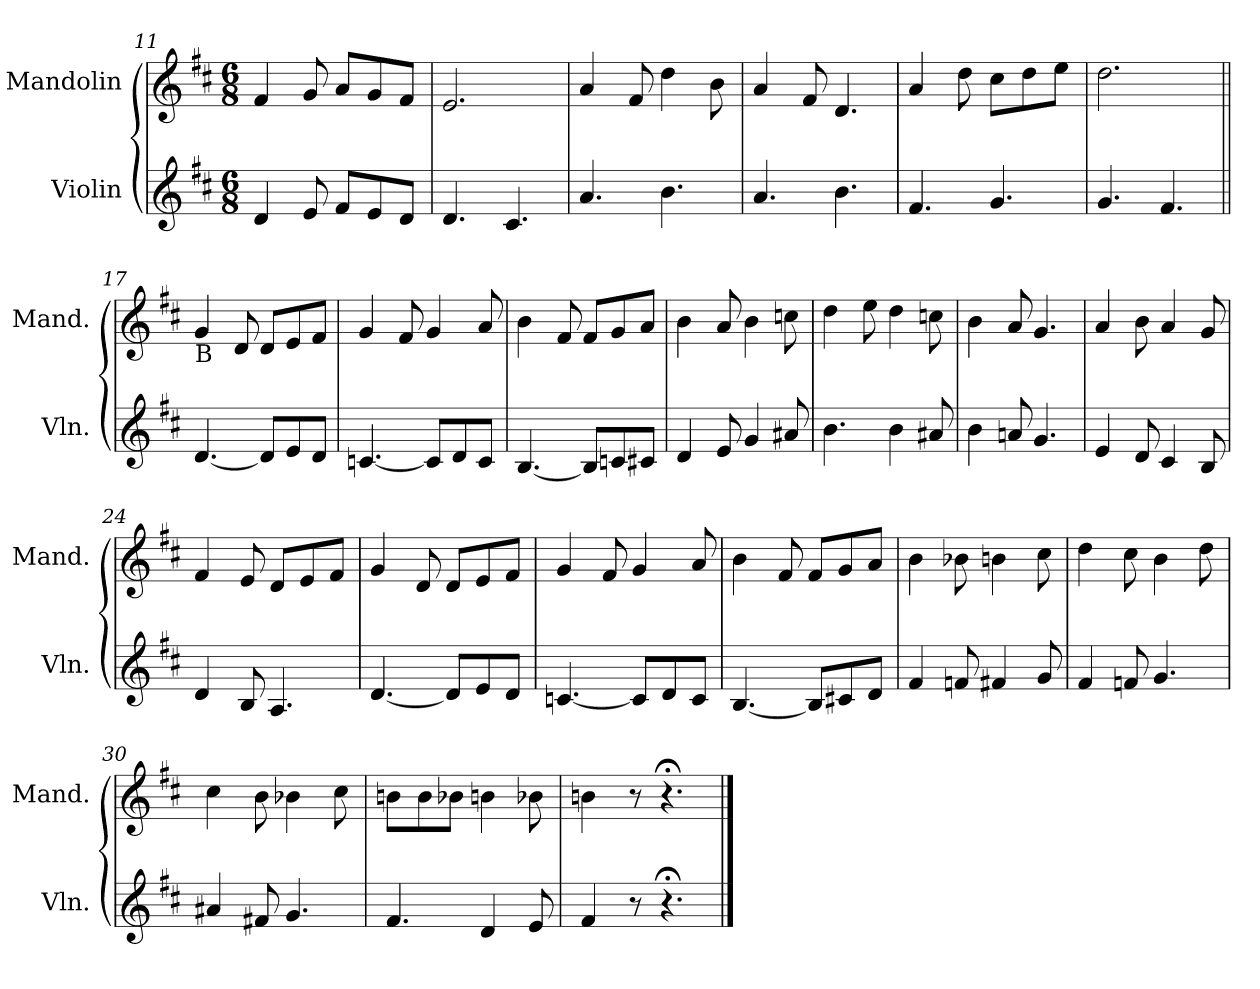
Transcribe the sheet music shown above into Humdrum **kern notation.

**kern	**kern
*part2	*part1
*staff2	*staff1
*I"Violin	*I"Mandolin
*I'Vln.	*I'Mand.
*clefG2	*clefG2
*k[f#c#]	*k[f#c#]
*D:	*D:
*M6/8	*M6/8
=11	=11
4di/	4f#i/
8ei/	8gi/
8f#i/L	8ai/L
8ei/	8gi/
8di/J	8f#i/J
=12	=12
4.di/	2.ei/
4.c#i/	.
!!LO:LB:g=z
=13	=13
4.ai/	4ai/
.	8f#i/
4.bi\	4ddi\
.	8bi\
=14	=14
4.ai/	4ai/
.	8f#i/
4.bi\	4.di/
=15	=15
4.f#i/	4ai/
.	8ddi\
4.gi/	8cc#i\L
.	8ddi\
.	8eei\J
=16	=16
4.gi/	2.ddi\
4.f#i/	.
!!LO:LB:g=z
=17||	=17||
!	!LO:TX:b:t=B
[<4.di/	4gi/
.	8di/
8di/L]	8di/L
8ei/	8ei/
8di/J	8f#i/J
=18	=18
[<4.cni/	4gi/
.	8f#i/
8ci/L]	4gi/
8di/	.
8ci/J	8ai/
=19	=19
[<4.Bi/	4bi\
.	8f#i/
8Bi/L]	8f#i/L
8cni/	8gi/
8c#Xi/J	8ai/J
=20	=20
4di/	4bi\
8ei/	8ai/
4gi/	4bi\
8a#Xi/	8ccni\
!!LO:LB:g=z
=21	=21
4.bi\	4ddi\
.	8eei\
4bi\	4ddi\
8a#Xi/	8ccni\
=22	=22
4bi\	4bi\
8ani/	8ai/
4.gi/	4.gi/
=23	=23
4ei/	4ai/
8di/	8bi\
4c#i/	4ai/
8Bi/	8gi/
=24	=24
4di/	4f#i/
8Bi/	8ei/
4.Ai/	8di/L
.	8ei/
.	8f#i/J
!!LO:LB:g=z
=25	=25
[<4.di/	4gi/
.	8di/
8di/L]	8di/L
8ei/	8ei/
8di/J	8f#i/J
=26	=26
[<4.cni/	4gi/
.	8f#i/
8ci/L]	4gi/
8di/	.
8ci/J	8ai/
=27	=27
[<4.Bi/	4bi\
.	8f#i/
8Bi/L]	8f#i/L
8c#Xi/	8gi/
8di/J	8ai/J
=28	=28
4f#i/	4bi\
8fni/	8b-Xi\
4f#Xi/	4bni\
8gi/	8cc#i\
!!LO:LB:g=z
=29	=29
4f#i/	4ddi\
8fni/	8cc#i\
4.gi/	4bi\
.	8ddi\
=30	=30
4a#Xi/	4cc#i\
8f#Xi/	8bi\
4.gi/	4b-Xi\
.	8cc#i\
=31	=31
4.f#i/	8bni\L
.	8bi\
.	8b-Xi\J
4di/	4bni\
8ei/	8b-Xi\
=32	=32
4f#i/	4bni\
8r	8r
4.r;	4.r;
==	==
*-	*-
